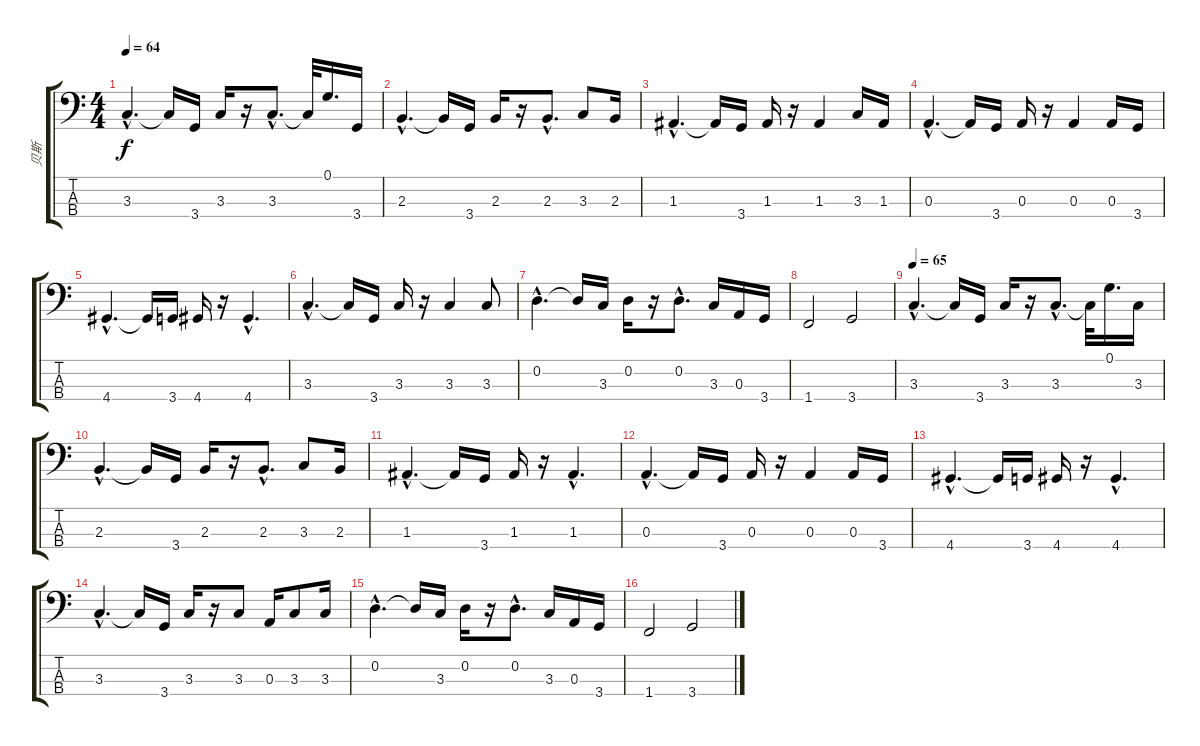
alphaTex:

\track ("贝斯" "贝斯") {instrument electricbasspick}
\staff {score tabs}
\tuning (G2 D2 A1 E1) {hide}
\ts (4 4)
\tempo 64
\clef f4
\ks c
3.3{hac}.4{d dy f} 3.3{t}.16 3.4.16 3.3.16 r.16 3.3{hac}.8{d} 3.3{t}.32 0.1.16{d} 3.4.16 |
2.3{hac}.4{d} 2.3{t}.16 3.4.16 2.3.16 r.16 2.3{hac}.8{d} 3.3.8 2.3.16 |
1.3{hac}.4{d} 1.3{t}.16 3.4.16 1.3.16 r.16 1.3.4 3.3.16 1.3.16 |
0.3{hac}.4{d} 0.3{t}.16 3.4.16 0.3.16 r.16 0.3.4 0.3.16 3.4.16 |
4.4{hac}.4{d} 4.4{t}.16 3.4.16 4.4.16 r.16 4.4{hac}.4{d} |
3.3{hac}.4{d} 3.3{t}.16 3.4.16 3.3.16 r.16 3.3.4 3.3.8 |
0.2{hac}.4{d} 0.2{t}.16 3.3.16 0.2.16 r.16 0.2{hac}.8{d} 3.3.16 0.3.16 3.4.16 |
1.4.2 3.4.2 |
\tempo 65
3.3{hac}.4{d} 3.3{t}.16 3.4.16 3.3.16 r.16 3.3{hac}.8{d} 3.3{t}.32 0.1.16{d} 3.3.16 |
2.3{hac}.4{d} 2.3{t}.16 3.4.16 2.3.16 r.16 2.3{hac}.8{d} 3.3.8 2.3.16 |
1.3{hac}.4{d} 1.3{t}.16 3.4.16 1.3.16 r.16 1.3{hac}.4{d} |
0.3{hac}.4{d} 0.3{t}.16 3.4.16 0.3.16 r.16 0.3.4 0.3.16 3.4.16 |
4.4{hac}.4{d} 4.4{t}.16 3.4.16 4.4.16 r.16 4.4{hac}.4{d} |
3.3{hac}.4{d} 3.3{t}.16 3.4.16 3.3.16 r.16 3.3.8 0.3.16 3.3.8 3.3.16 |
0.2{hac}.4{d} 0.2{t}.16 3.3.16 0.2.16 r.16 0.2{hac}.8{d} 3.3.16 0.3.16 3.4.16 |
1.4.2 3.4.2
